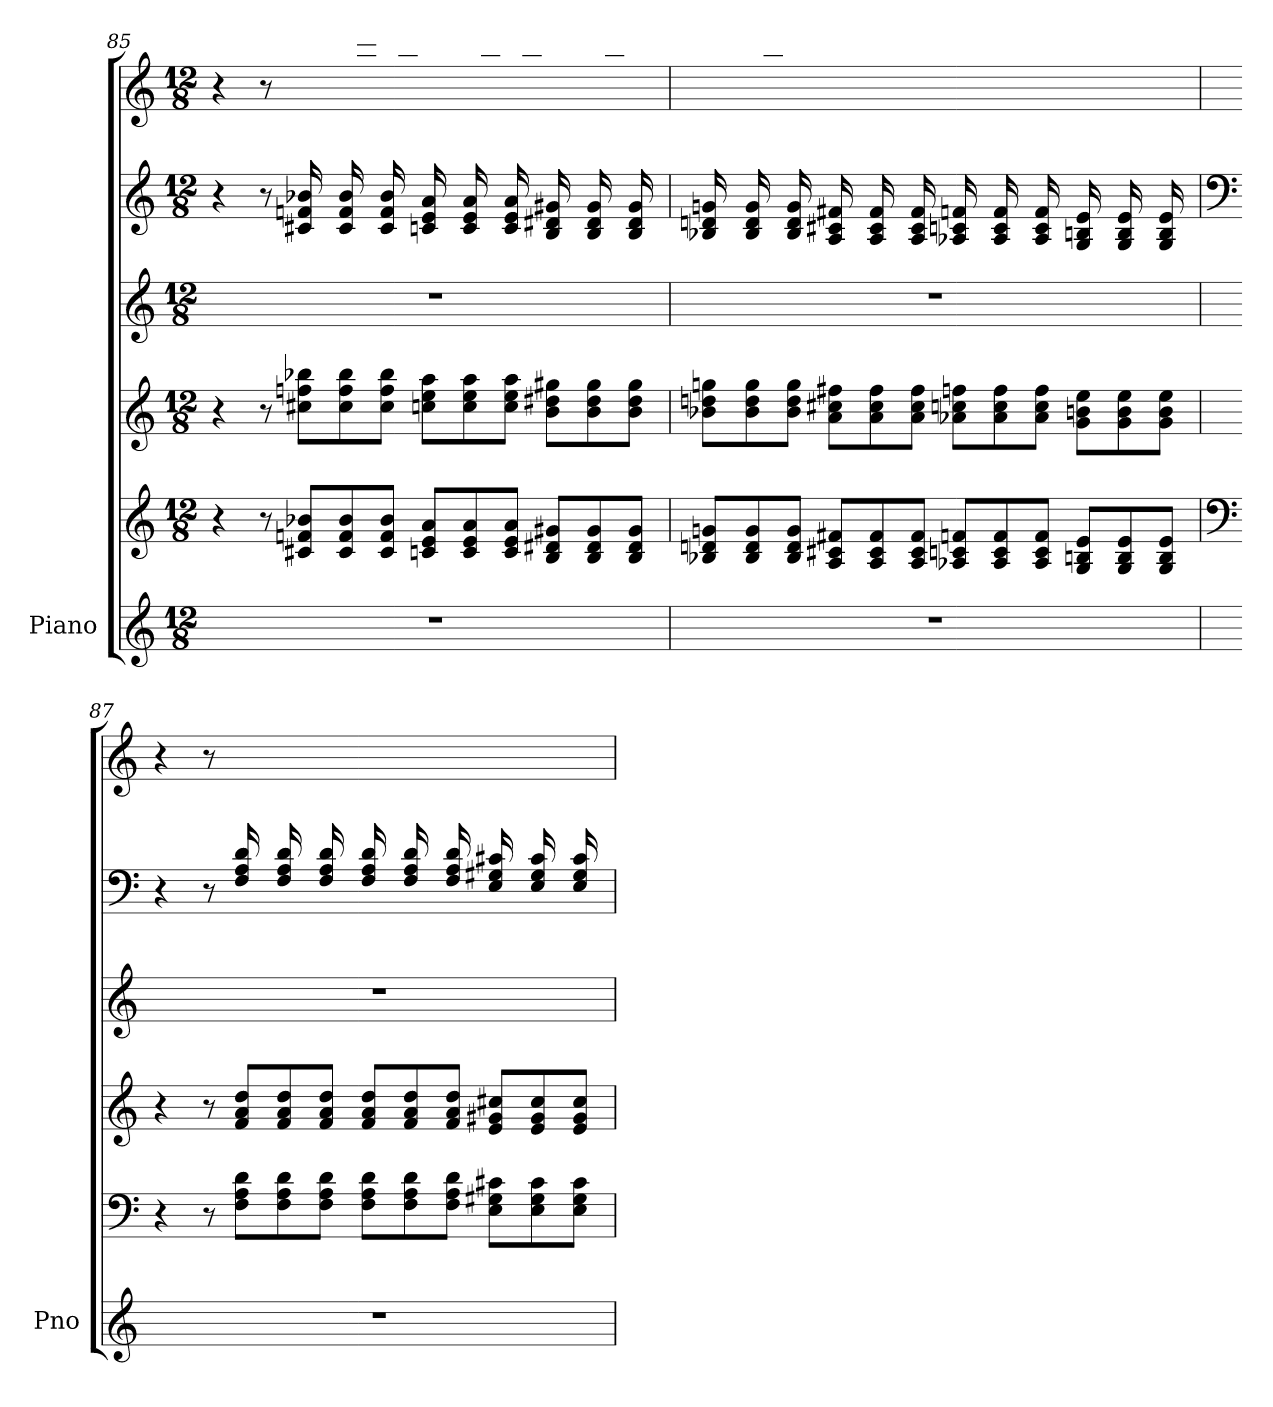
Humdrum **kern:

**kern	**kern	**kern	**kern	**kern	**kern
*part1	*part1	*part1	*part1	*part1	*part1
*staff6	*staff5	*staff4	*staff3	*staff2	*staff1
*I"Piano	*	*	*	*	*
*I'Pno	*	*	*	*	*
!!LO:LB:g=z
*clefG2	*clefG2	*clefG2	*clefG2	*clefG2	*clefG2
*k[]	*k[]	*k[]	*k[]	*k[]	*k[]
*M12/8	*M12/8	*M12/8	*M12/8	*M12/8	*M12/8
=85	=85	=85	=85	=85	=85
*	*	*	*	*	*^
1.r	4r	4r	1.r	4r	4r	4..ryy
.	8r	8r	.	8r	8r	.
.	8c#X/ 8fn/ 8b-X/L	8cc#X\ 8ffn\ 8bb-X\L	.	16c#X/ 16fn/ 16b-X/LL	8ryy	.
.	.	.	.	16ryy	.	16ccn\ 16ffn\
.	8c#/ 8f/ 8b-/	8cc#\ 8ff\ 8bb-\	.	16c#/ 16f/ 16b-/	1ryy	16ryy
.	.	.	.	16ryy	.	16ff\ 16ccc\
.	8c#/ 8f/ 8b-/J	8cc#\ 8ff\ 8bb-\J	.	16c#/ 16f/ 16b-/	.	16ryy
.	.	.	.	16ryy	.	16ff\ 16bb-X\JJ
.	8cn/ 8e/ 8a/L	8ccn\ 8ee\ 8aa\L	.	16cn/ 16e/ 16a/LL	.	16ryy
.	.	.	.	16ryy	.	16bn\ 16ee\
.	8c/ 8e/ 8a/	8cc\ 8ee\ 8aa\	.	16c/ 16e/ 16a/	.	16ryy
.	.	.	.	16ryy	.	16ee\ 16bbn\
.	8c/ 8e/ 8a/J	8cc\ 8ee\ 8aa\J	.	16c/ 16e/ 16a/	.	16ryy
.	.	.	.	16ryy	.	16ee\ 16aa\JJ
.	8B/ 8d#X/ 8g#X/L	8b\ 8dd#X\ 8gg#X\L	.	16B/ 16d#X/ 16g#X/LL	.	16ryy
.	.	.	.	16ryy	.	16a#X\ 16dd#X\
.	8B/ 8d#/ 8g#/	8b\ 8dd#\ 8gg#\	.	16B/ 16d#/ 16g#/	.	16ryy
.	.	.	.	16ryy	.	16dd#\ 16aa#X\
.	8B/ 8d#/ 8g#/J	8b\ 8dd#\ 8gg#\J	.	16B/ 16d#/ 16g#/	.	16ryy
.	.	.	.	16ryy	.	16dd#\ 16gg#X\JJ
=86	=86	=86	=86	=86	=86	=86
1.r	8B-X/ 8dn/ 8gn/L	8b-X\ 8ddn\ 8ggn\L	1.r	16B-X/ 16dn/ 16gn/LL	4ryy	16ryy
.	.	.	.	16ryy	.	16an\ 16ddn\
.	8B-/ 8d/ 8g/	8b-\ 8dd\ 8gg\	.	16B-/ 16d/ 16g/	.	16ryy
.	.	.	.	16ryy	.	16dd\ 16aa\
.	8B-/ 8d/ 8g/J	8b-\ 8dd\ 8gg\J	.	16B-/ 16d/ 16g/	8ryy	16ryy
.	.	.	.	16ryy	.	16dd\ 16gg\JJ
.	8A/ 8c#X/ 8f#X/L	8a\ 8cc#X\ 8ff#X\L	.	16A/ 16c#X/ 16f#X/LL	8ryy	16ryy
.	.	.	.	16ryy	.	16g#X\ 16cc#X\
.	8A/ 8c#/ 8f#/	8a\ 8cc#\ 8ff#\	.	16A/ 16c#/ 16f#/	1ryy	16ryy
.	.	.	.	16ryy	.	16cc#\ 16gg#X\
.	8A/ 8c#/ 8f#/J	8a\ 8cc#\ 8ff#\J	.	16A/ 16c#/ 16f#/	.	16ryy
.	.	.	.	16ryy	.	16cc#\ 16ff#X\JJ
.	8A-X/ 8cn/ 8fn/L	8a-X\ 8ccn\ 8ffn\L	.	16A-X/ 16cn/ 16fn/LL	.	16ryy
.	.	.	.	16ryy	.	16gn\ 16ccn\
.	8A-/ 8c/ 8f/	8a-\ 8cc\ 8ff\	.	16A-/ 16c/ 16f/	.	16ryy
.	.	.	.	16ryy	.	16cc\ 16ggn\
.	8A-/ 8c/ 8f/J	8a-\ 8cc\ 8ff\J	.	16A-/ 16c/ 16f/	.	16ryy
.	.	.	.	16ryy	.	16cc\ 16ffn\JJ
.	8G/ 8Bn/ 8e/L	8g\ 8bn\ 8ee\L	.	16G/ 16Bn/ 16e/LL	.	16ryy
.	.	.	.	16ryy	.	16f#X\ 16b\
.	8G/ 8B/ 8e/	8g\ 8b\ 8ee\	.	16G/ 16B/ 16e/	.	16ryy
.	.	.	.	16ryy	.	16b\ 16ff#X\
.	8G/ 8B/ 8e/J	8g\ 8b\ 8ee\J	.	16G/ 16B/ 16e/	.	16ryy
.	.	.	.	16ryy	.	16b\ 16ee\JJ
!!LO:LB:g=z	!!
=87	=87	=87	=87	=87	=87	=87
*	*clefF4	*	*	*clefF4	*	*
1.r	4r	4r	1.r	4r	4r	4..ryy
.	8r	8r	.	8r	8r	.
.	8F\ 8A\ 8d\L	8f/ 8a/ 8dd/L	.	16F/ 16A/ 16d/LL	8ryy	.
.	.	.	.	16ryy	.	16e\ 16a\
.	8F\ 8A\ 8d\	8f/ 8a/ 8dd/	.	16F/ 16A/ 16d/	1ryy	16ryy
.	.	.	.	16ryy	.	16e\ 16a\
.	8F\ 8A\ 8d\J	8f/ 8a/ 8dd/J	.	16F/ 16A/ 16d/	.	16ryy
.	.	.	.	16ryy	.	16a\ 16ee\JJ
.	8F\ 8A\ 8d\L	8f/ 8a/ 8dd/L	.	16F/ 16A/ 16d/LL	.	16ryy
.	.	.	.	16ryy	.	16e\ 16a\
.	8F\ 8A\ 8d\	8f/ 8a/ 8dd/	.	16F/ 16A/ 16d/	.	16ryy
.	.	.	.	16ryy	.	16a\ 16ee\
.	8F\ 8A\ 8d\J	8f/ 8a/ 8dd/J	.	16F/ 16A/ 16d/	.	16ryy
.	.	.	.	16ryy	.	16a\ 16dd\JJ
.	8E\ 8G#X\ 8c#X\L	8e/ 8g#X/ 8cc#X/L	.	16E/ 16G#X/ 16c#X/LL	.	16ryy
.	.	.	.	16ryy	.	16d#X\ 16g#X\
.	8E\ 8G#\ 8c#\	8e/ 8g#/ 8cc#/	.	16E/ 16G#/ 16c#/	.	16ryy
.	.	.	.	16ryy	.	16g#\ 16dd#X\
.	8E\ 8G#\ 8c#\J	8e/ 8g#/ 8cc#/J	.	16E/ 16G#/ 16c#/	.	16ryy
.	.	.	.	16ryy	.	16g#\ 16cc#X\JJ
*	*	*	*	*	*v	*v
=	=	=	=	=	=
*-	*-	*-	*-	*-	*-
